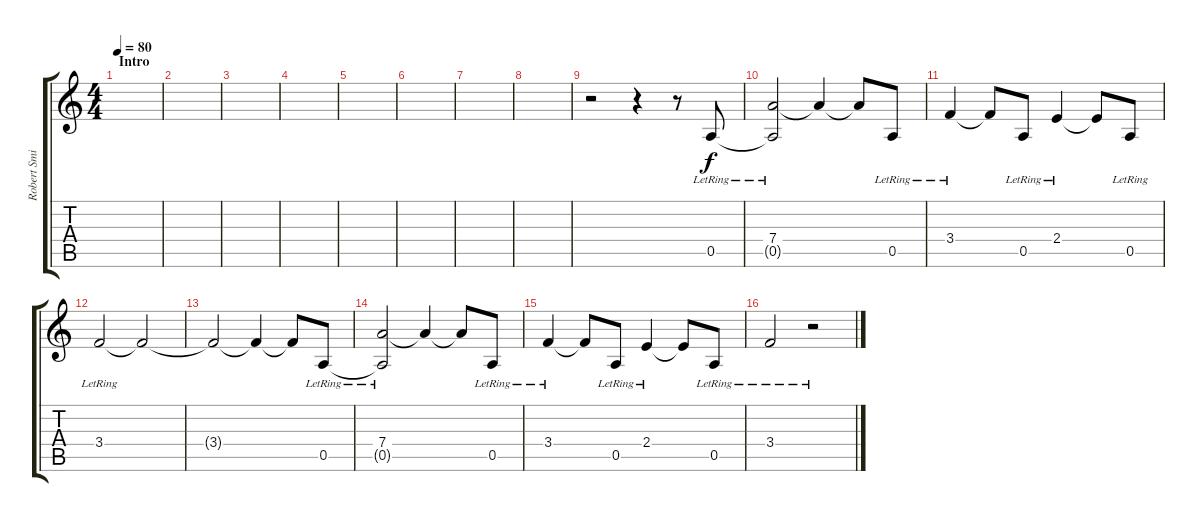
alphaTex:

\track ("Robert Smith (guitar 1)" "Robert Smi") {instrument electricguitarclean}
\staff {score tabs}
\tuning (E4 B3 G3 D3 A2 E2) {hide}
\ts (4 4)
\section ("" "Intro")
\tempo 80
\tempo 104
\tempo 80
\clef g2
\ks c
|
|
|
|
|
|
|
|
r.2 r.4 r.8 0.5{lr}.8 |
(7.4{lr} 0.5{t}).2 7.4{t}.4 7.4{t}.8 0.5{lr}.8 |
3.4{lr}.4 3.4{t}.8 0.5{lr}.8 2.4{lr}.4 2.4{t}.8 0.5{lr}.8 |
3.4{lr}.2 3.4{t}.2 |
3.4{t}.2 3.4{t}.4 3.4{t}.8 0.5{lr}.8 |
(7.4{lr} 0.5{t}).2 7.4{t}.4 7.4{t}.8 0.5{lr}.8 |
3.4{lr}.4 3.4{t}.8 0.5{lr}.8 2.4{lr}.4 2.4{t}.8 0.5{lr}.8 |
3.4{lr}.2 r.2
